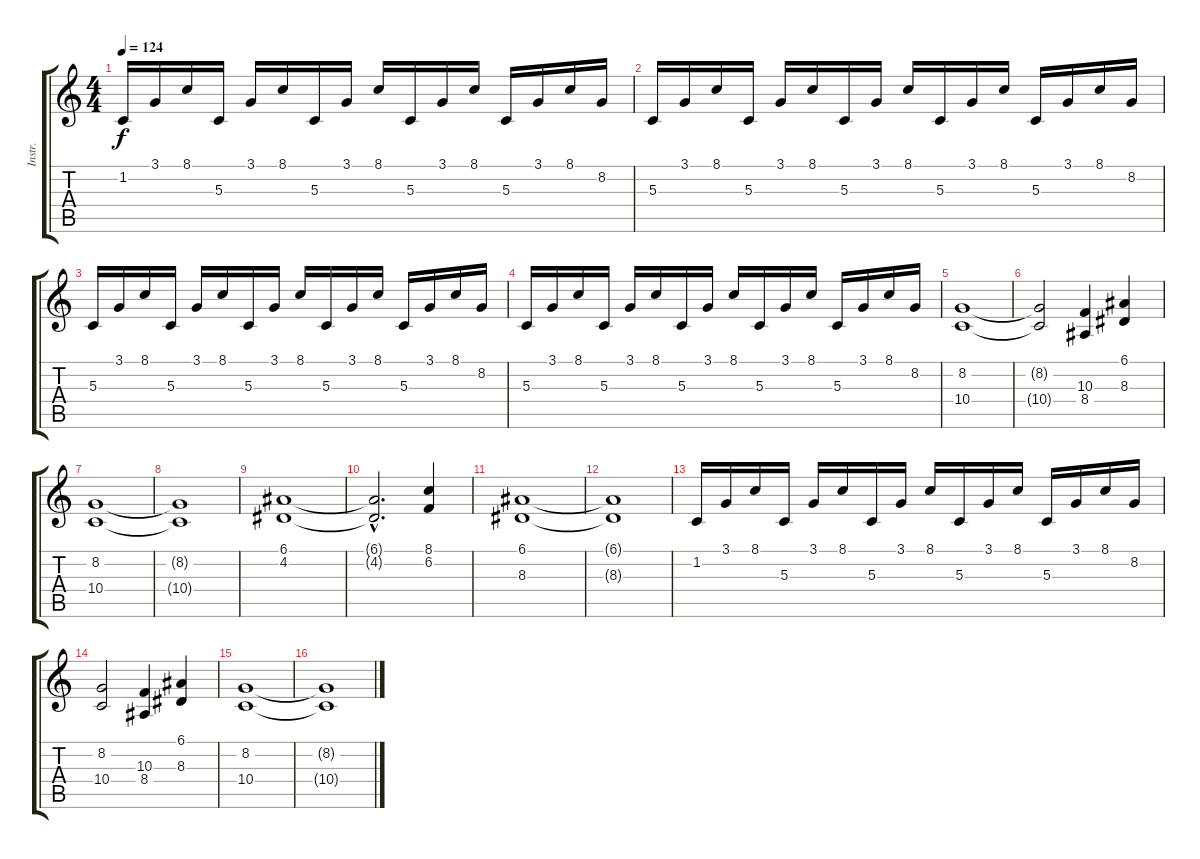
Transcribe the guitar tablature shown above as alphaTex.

\track ("Instr." "Instr.") {instrument lead2sawtooth}
\staff {score tabs}
\tuning (E4 B3 G3 D3 A2 E2) {hide}
\ts (4 4)
\tempo 124
\clef g2
\ks c
1.2.16{dy f instrument lead2sawtooth} 3.1.16 8.1.16 5.3.16 3.1.16 8.1.16 5.3.16 3.1.16 8.1.16 5.3.16 3.1.16 8.1.16 5.3.16 3.1.16 8.1.16 8.2.16 |
5.3.16 3.1.16 8.1.16 5.3.16 3.1.16 8.1.16 5.3.16 3.1.16 8.1.16 5.3.16 3.1.16 8.1.16 5.3.16 3.1.16 8.1.16 8.2.16 |
5.3.16 3.1.16 8.1.16 5.3.16 3.1.16 8.1.16 5.3.16 3.1.16 8.1.16 5.3.16 3.1.16 8.1.16 5.3.16 3.1.16 8.1.16 8.2.16 |
5.3.16 3.1.16 8.1.16 5.3.16 3.1.16 8.1.16 5.3.16 3.1.16 8.1.16 5.3.16 3.1.16 8.1.16 5.3.16 3.1.16 8.1.16 8.2.16 |
(8.2 10.4).1 |
(8.2{t} 10.4{t}).2 (10.3 8.4).4 (6.1 8.3).4 |
(8.2 10.4).1 |
(8.2{t} 10.4{t}).1 |
(6.1 4.2).1 |
(6.1{hac t} 4.2{hac t}).2{d} (8.1 6.2).4 |
(6.1 8.3).1 |
(6.1{t} 8.3{t}).1 |
1.2.16 3.1.16 8.1.16 5.3.16 3.1.16 8.1.16 5.3.16 3.1.16 8.1.16 5.3.16 3.1.16 8.1.16 5.3.16 3.1.16 8.1.16 8.2.16 |
(8.2 10.4).2 (10.3 8.4).4 (6.1 8.3).4 |
(8.2 10.4).1 |
(8.2{t} 10.4{t}).1
